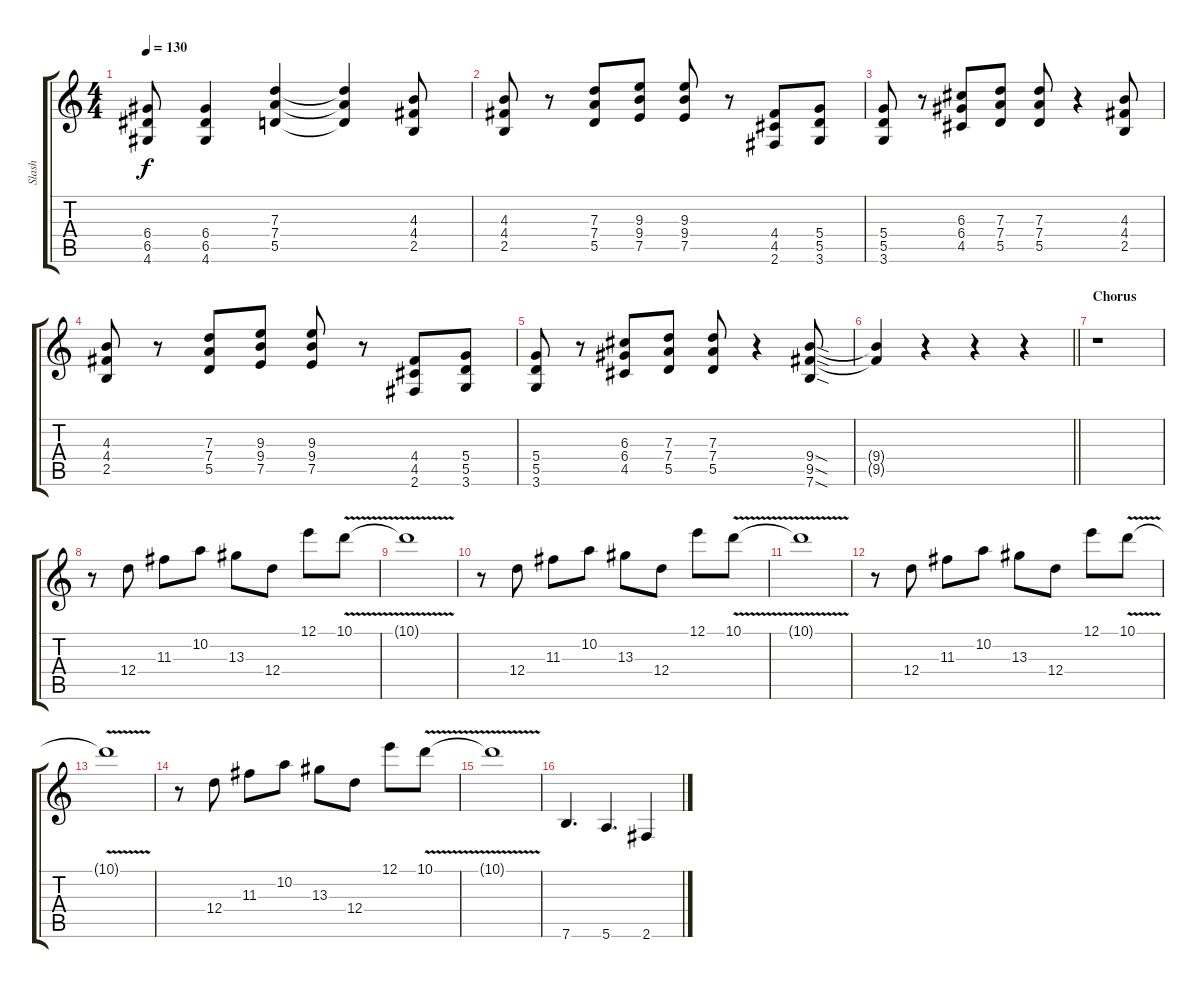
\track ("Slash" "Slash") {instrument overdrivenguitar}
\staff {score tabs}
\tuning (E4 B3 G3 D3 A2 E2) {hide}
\ts (4 4)
\tempo 130
\clef g2
\ks c
(6.4 6.5 4.6).8{dy f} (6.4 6.5 4.6).4 (7.3 7.4 5.5).4 (7.3{t} 7.4{t} 5.5{t}).4 (4.3 4.4 2.5).8 |
(4.3 4.4 2.5).8 r.8 (7.3 7.4 5.5).8 (9.3 9.4 7.5).8 (9.3 9.4 7.5).8 r.8 (4.4 4.5 2.6).8 (5.4 5.5 3.6).8 |
(5.4 5.5 3.6).8 r.8 (6.3 6.4 4.5).8 (7.3 7.4 5.5).8 (7.3 7.4 5.5).8 r.4 (4.3 4.4 2.5).8 |
(4.3 4.4 2.5).8 r.8 (7.3 7.4 5.5).8 (9.3 9.4 7.5).8 (9.3 9.4 7.5).8 r.8 (4.4 4.5 2.6).8 (5.4 5.5 3.6).8 |
(5.4 5.5 3.6).8 r.8 (6.3 6.4 4.5).8 (7.3 7.4 5.5).8 (7.3 7.4 5.5).8 r.4 (9.4{sod} 9.5{sod} 7.6{sod}).8 |
\barLineRight lightlight
(9.4{t} 9.5{t}).4 r.4 r.4 r.4 |
\section ("" "Chorus")
r.1 |
r.8 12.4.8 11.3.8 10.2.8 13.3.8 12.4.8 12.1.8 10.1{v}.8 |
10.1{v t}.1 |
r.8 12.4.8 11.3.8 10.2.8 13.3.8 12.4.8 12.1.8 10.1{v}.8 |
10.1{v t}.1 |
r.8 12.4.8 11.3.8 10.2.8 13.3.8 12.4.8 12.1.8 10.1{v}.8 |
10.1{v t}.1 |
r.8 12.4.8 11.3.8 10.2.8 13.3.8 12.4.8 12.1.8 10.1{v}.8 |
10.1{v t}.1 |
7.6.4{d} 5.6.4{d} 2.6.4
